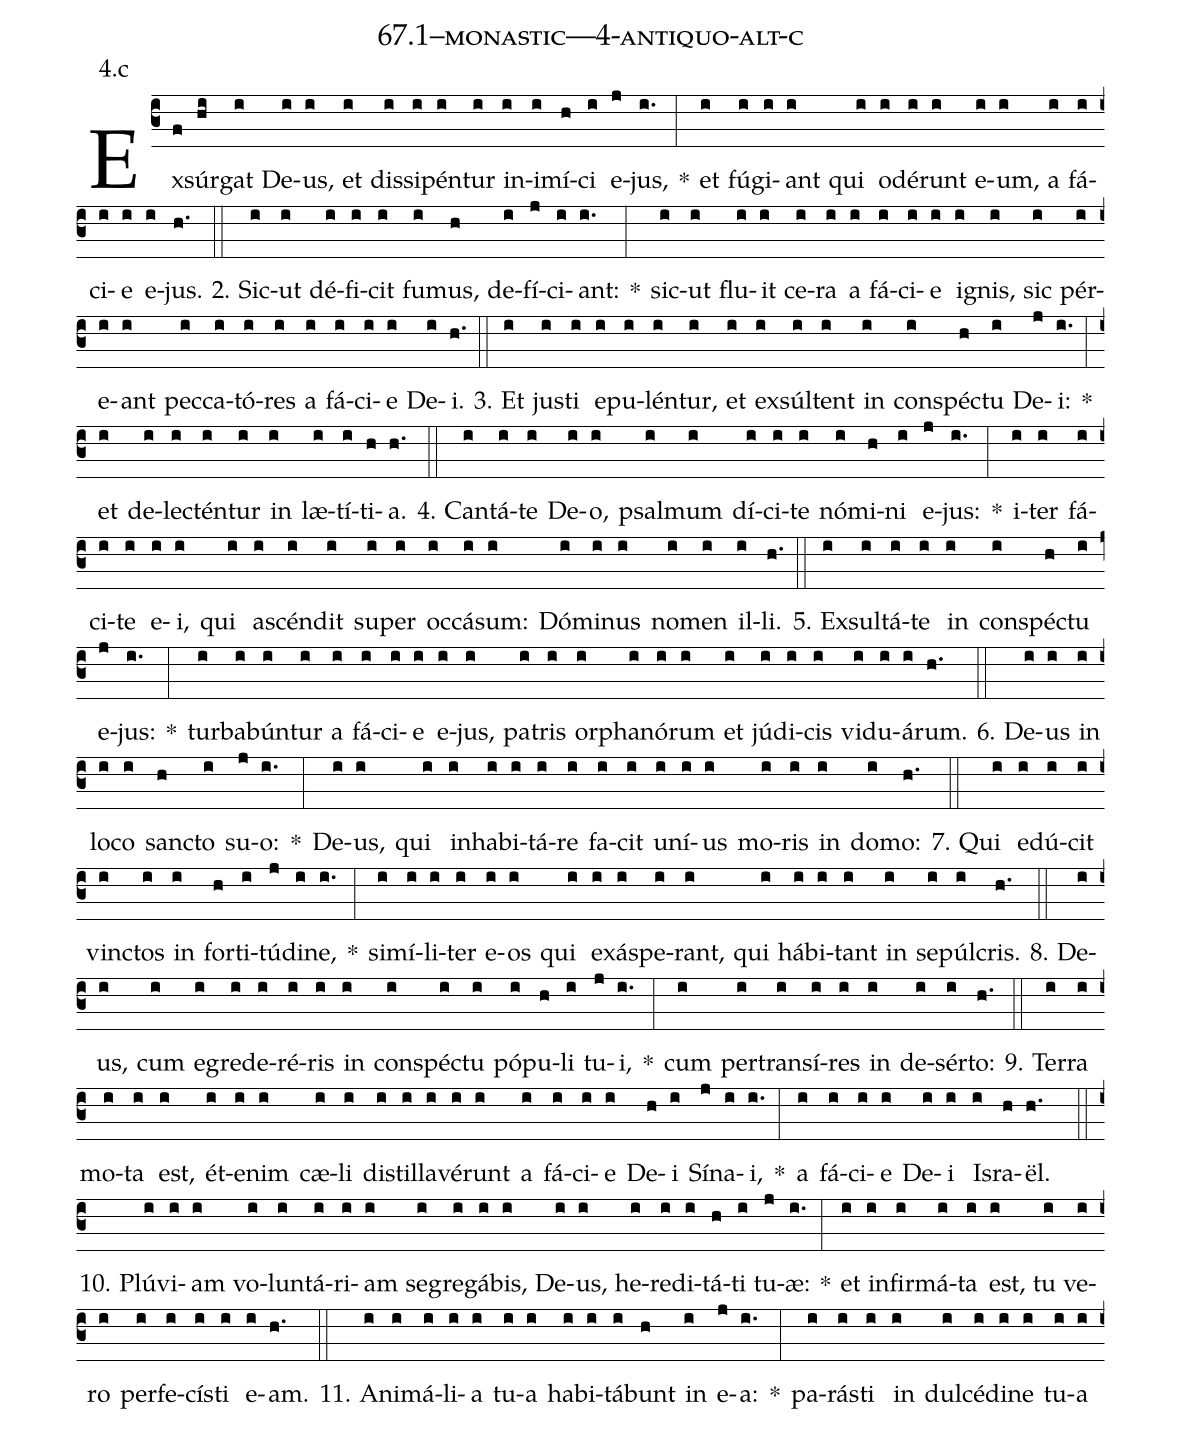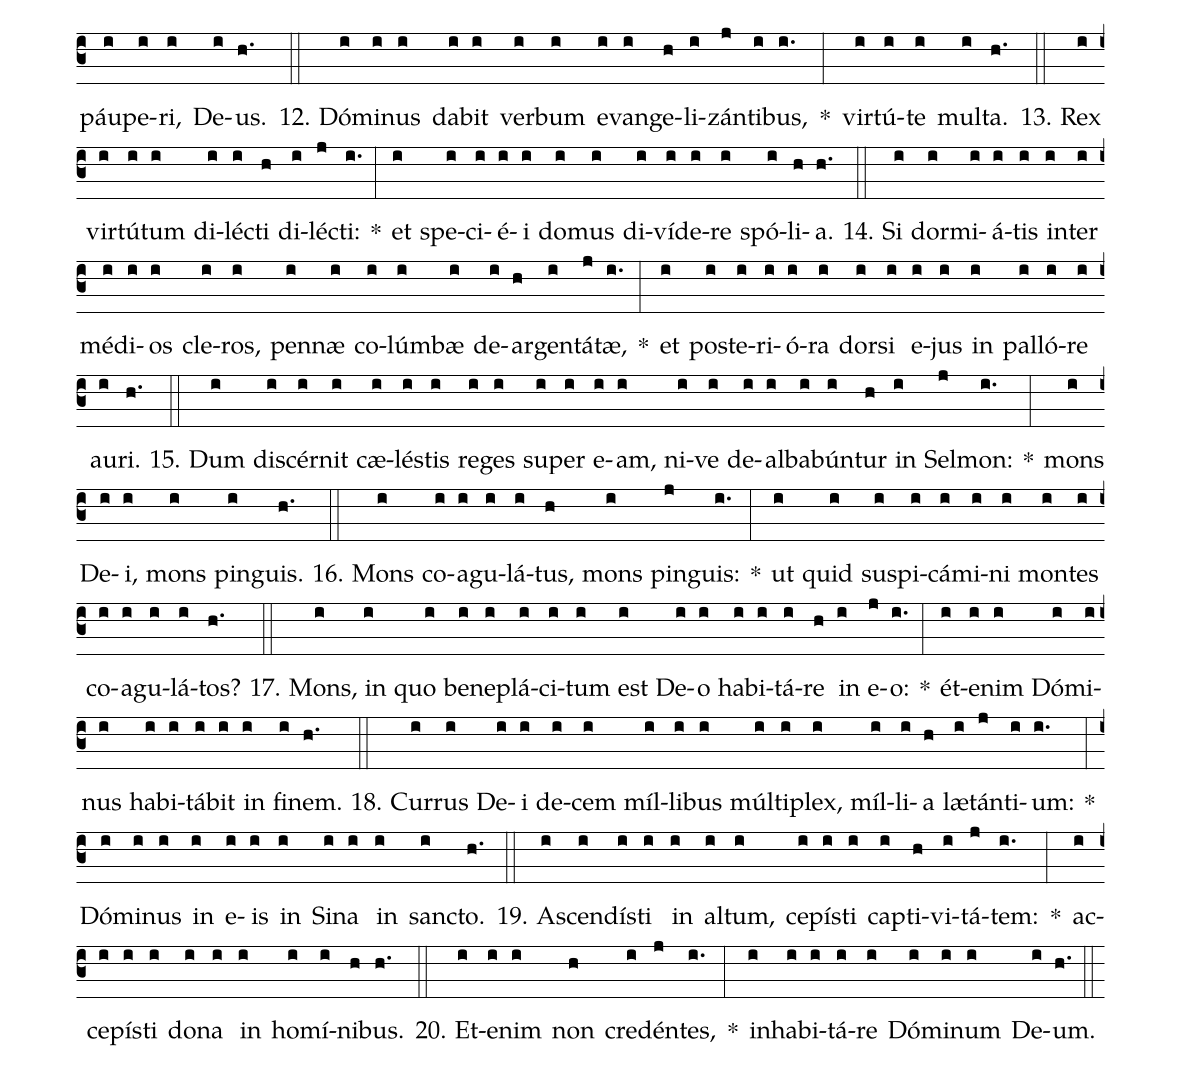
name: 67.1--monastic---4-antiquo-alt-c;
annotation: 4.c;
%%
(c3)Ex(f)súr(hi)gat(i) De(i)us,(i) et(i) dis(i)si(i)pén(i)tur(i) in(i)i(i)mí(h)ci(i) e(j)jus,(i.) *(:) et(i) fú(i)gi(i)ant(i) qui(i) o(i)dé(i)runt(i) e(i)um,(i) a(i) fá(i)ci(i)e(i) e(i)jus.(h.) (::)
2. Sic(i)ut(i) dé(i)fi(i)cit(i) fu(i)mus,(h) de(i)fí(j)ci(i)ant:(i.) *(:) sic(i)ut(i) flu(i)it(i) ce(i)ra(i) a(i) fá(i)ci(i)e(i) i(i)gnis,(i) sic(i) pér(i)e(i)ant(i) pec(i)ca(i)tó(i)res(i) a(i) fá(i)ci(i)e(i) De(i)i.(h.) (::)
3. Et(i) jus(i)ti(i) e(i)pu(i)lén(i)tur,(i) et(i) ex(i)súl(i)tent(i) in(i) con(i)spéc(h)tu(i) De(j)i:(i.) *(:) et(i) de(i)lec(i)tén(i)tur(i) in(i) læ(i)tí(i)ti(h)a.(h.) (::)
4. Can(i)tá(i)te(i) De(i)o,(i) psal(i)mum(i) dí(i)ci(i)te(i) nó(i)mi(h)ni(i) e(j)jus:(i.) *(:) i(i)ter(i) fá(i)ci(i)te(i) e(i)i,(i) qui(i) a(i)scén(i)dit(i) su(i)per(i) oc(i)cá(i)sum:(i) Dó(i)mi(i)nus(i) no(i)men(i) il(i)li.(h.) (::)
5. Ex(i)sul(i)tá(i)te(i) in(i) con(i)spéc(h)tu(i) e(j)jus:(i.) *(:) tur(i)ba(i)bún(i)tur(i) a(i) fá(i)ci(i)e(i) e(i)jus,(i) pa(i)tris(i) or(i)pha(i)nó(i)rum(i) et(i) jú(i)di(i)cis(i) vi(i)du(i)á(i)rum.(h.) (::)
6. De(i)us(i) in(i) lo(i)co(i) sanc(h)to(i) su(j)o:(i.) *(:) De(i)us,(i) qui(i) in(i)ha(i)bi(i)tá(i)re(i) fa(i)cit(i) u(i)ní(i)us(i) mo(i)ris(i) in(i) do(i)mo:(h.) (::)
7. Qui(i) e(i)dú(i)cit(i) vinc(i)tos(i) in(i) for(h)ti(i)tú(j)di(i)ne,(i.) *(:) si(i)mí(i)li(i)ter(i) e(i)os(i) qui(i) ex(i)ás(i)pe(i)rant,(i) qui(i) há(i)bi(i)tant(i) in(i) se(i)púl(i)cris.(h.) (::)
8. De(i)us,(i) cum(i) e(i)gre(i)de(i)ré(i)ris(i) in(i) con(i)spéc(i)tu(i) pó(i)pu(h)li(i) tu(j)i,(i.) *(:) cum(i) per(i)trans(i)í(i)res(i) in(i) de(i)sér(i)to:(h.) (::)
9. Ter(i)ra(i) mo(i)ta(i) est,(i) ét(i)e(i)nim(i) cæ(i)li(i) di(i)stil(i)la(i)vé(i)runt(i) a(i) fá(i)ci(i)e(i) De(h)i(i) Sí(j)na(i)i,(i.) *(:) a(i) fá(i)ci(i)e(i) De(i)i(i) Is(i)ra(h)ël.(h.) (::)
10. Plú(i)vi(i)am(i) vo(i)lun(i)tá(i)ri(i)am(i) se(i)gre(i)gá(i)bis,(i) De(i)us,(i) he(i)re(i)di(i)tá(h)ti(i) tu(j)æ:(i.) *(:) et(i) in(i)fir(i)má(i)ta(i) est,(i) tu(i) ve(i)ro(i) per(i)fe(i)cís(i)ti(i) e(i)am.(h.) (::)
11. A(i)ni(i)má(i)li(i)a(i) tu(i)a(i) ha(i)bi(i)tá(i)bunt(h) in(i) e(j)a:(i.) *(:) pa(i)rás(i)ti(i) in(i) dul(i)cé(i)di(i)ne(i) tu(i)a(i) páu(i)pe(i)ri,(i) De(i)us.(h.) (::)
12. Dó(i)mi(i)nus(i) da(i)bit(i) ver(i)bum(i) e(i)van(i)ge(h)li(i)zán(j)ti(i)bus,(i.) *(:) vir(i)tú(i)te(i) mul(i)ta.(h.) (::)
13. Rex(i) vir(i)tú(i)tum(i) di(i)léc(i)ti(h) di(i)léc(j)ti:(i.) *(:) et(i) spe(i)ci(i)é(i)i(i) do(i)mus(i) di(i)ví(i)de(i)re(i) spó(i)li(h)a.(h.) (::)
14. Si(i) dor(i)mi(i)á(i)tis(i) in(i)ter(i) mé(i)di(i)os(i) cle(i)ros,(i) pen(i)næ(i) co(i)lúm(i)bæ(i) de(i)ar(h)gen(i)tá(j)tæ,(i.) *(:) et(i) post(i)e(i)ri(i)ó(i)ra(i) dor(i)si(i) e(i)jus(i) in(i) pal(i)ló(i)re(i) au(i)ri.(h.) (::)
15. Dum(i) di(i)scér(i)nit(i) cæ(i)lés(i)tis(i) re(i)ges(i) su(i)per(i) e(i)am,(i) ni(i)ve(i) de(i)al(i)ba(i)bún(i)tur(h) in(i) Sel(j)mon:(i.) *(:) mons(i) De(i)i,(i) mons(i) pin(i)guis.(h.) (::)
16. Mons(i) co(i)a(i)gu(i)lá(i)tus,(h) mons(i) pin(j)guis:(i.) *(:) ut(i) quid(i) su(i)spi(i)cá(i)mi(i)ni(i) mon(i)tes(i) co(i)a(i)gu(i)lá(i)tos?(h.) (::)
17. Mons,(i) in(i) quo(i) be(i)ne(i)plá(i)ci(i)tum(i) est(i) De(i)o(i) ha(i)bi(i)tá(i)re(h) in(i) e(j)o:(i.) *(:) ét(i)e(i)nim(i) Dó(i)mi(i)nus(i) ha(i)bi(i)tá(i)bit(i) in(i) fi(i)nem.(h.) (::)
18. Cur(i)rus(i) De(i)i(i) de(i)cem(i) míl(i)li(i)bus(i) múl(i)ti(i)plex,(i) míl(i)li(i)a(h) læ(i)tán(j)ti(i)um:(i.) *(:) Dó(i)mi(i)nus(i) in(i) e(i)is(i) in(i) Si(i)na(i) in(i) sanc(i)to.(h.) (::)
19. A(i)scen(i)dís(i)ti(i) in(i) al(i)tum,(i) ce(i)pís(i)ti(i) cap(i)ti(h)vi(i)tá(j)tem:(i.) *(:) ac(i)ce(i)pís(i)ti(i) do(i)na(i) in(i) ho(i)mí(i)ni(h)bus.(h.) (::)
20. Et(i)e(i)nim(i) non(h) cre(i)dén(j)tes,(i.) *(:) in(i)ha(i)bi(i)tá(i)re(i) Dó(i)mi(i)num(i) De(i)um.(h.) (::)
